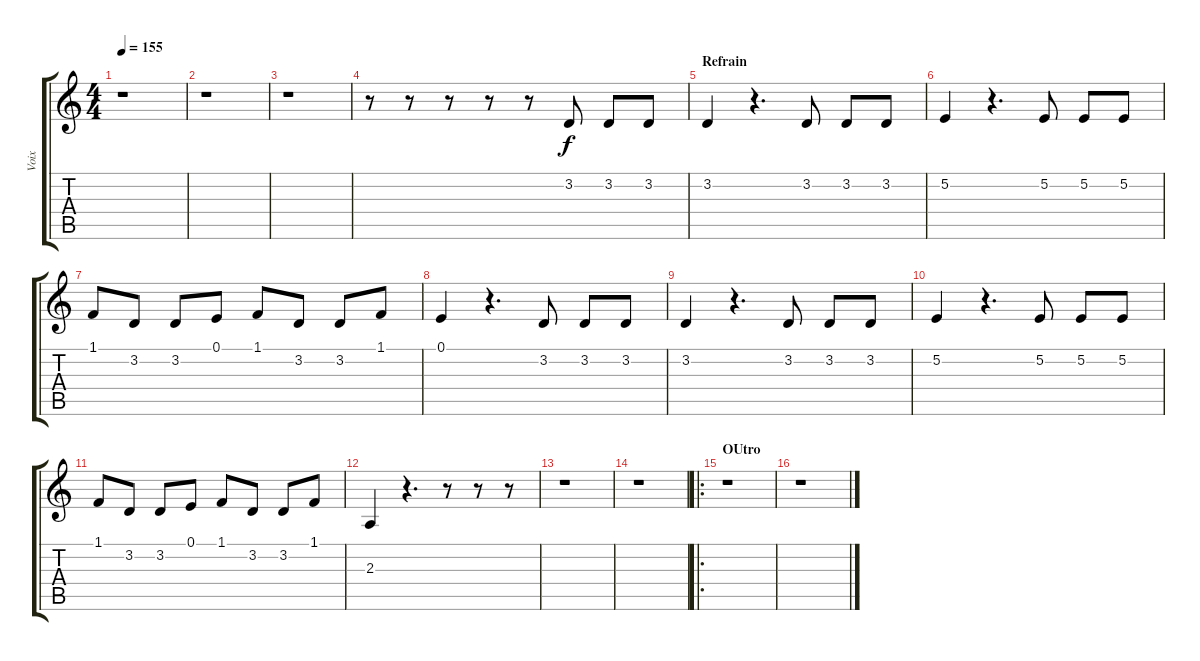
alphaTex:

\track ("Voix" "Voix") {instrument lead6voice}
\staff {score tabs}
\tuning (E4 B3 G3 D3 A2 E2) {hide}
\ts (4 4)
\tempo 155
\clef g2
\ks c
r.1{dy f} |
r.1 |
r.1 |
r.8 r.8 r.8 r.8 r.8 3.2.8 3.2.8 3.2.8 |
\section ("" "Refrain")
3.2.4 r.4{d} 3.2.8 3.2.8 3.2.8 |
5.2.4 r.4{d} 5.2.8 5.2.8 5.2.8 |
1.1.8 3.2.8 3.2.8 0.1.8 1.1.8 3.2.8 3.2.8 1.1.8 |
0.1.4 r.4{d} 3.2.8 3.2.8 3.2.8 |
3.2.4 r.4{d} 3.2.8 3.2.8 3.2.8 |
5.2.4 r.4{d} 5.2.8 5.2.8 5.2.8 |
1.1.8 3.2.8 3.2.8 0.1.8 1.1.8 3.2.8 3.2.8 1.1.8 |
2.3.4 r.4{d} r.8 r.8 r.8 |
r.1 |
r.1 |
\ro
\section ("" "OUtro")
r.1 |
r.1
